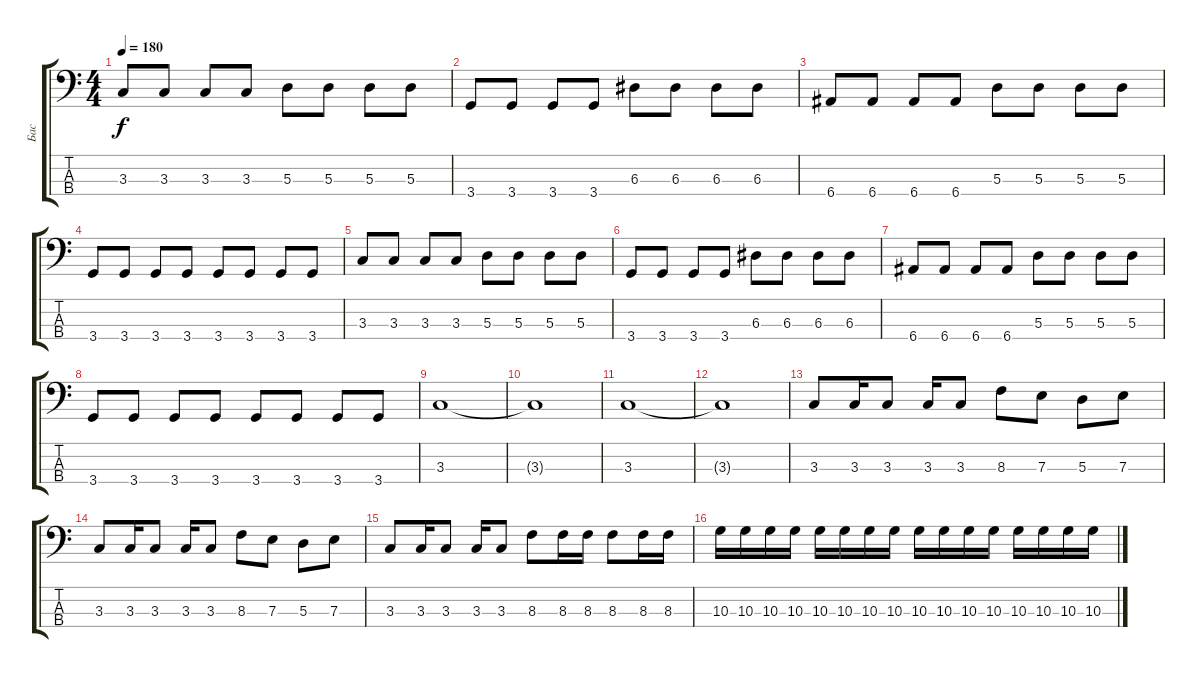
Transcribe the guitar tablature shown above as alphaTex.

\track ("Бас" "Бас") {instrument acousticguitarnylon}
\staff {score tabs}
\tuning (G2 D2 A1 E1) {hide}
\ts (4 4)
\tempo 180
\clef f4
\ks c
3.3.8{dy f} 3.3.8 3.3.8 3.3.8 5.3.8 5.3.8 5.3.8 5.3.8 |
3.4.8 3.4.8 3.4.8 3.4.8 6.3.8 6.3.8 6.3.8 6.3.8 |
6.4.8 6.4.8 6.4.8 6.4.8 5.3.8 5.3.8 5.3.8 5.3.8 |
3.4.8 3.4.8 3.4.8 3.4.8 3.4.8 3.4.8 3.4.8 3.4.8 |
3.3.8 3.3.8 3.3.8 3.3.8 5.3.8 5.3.8 5.3.8 5.3.8 |
3.4.8 3.4.8 3.4.8 3.4.8 6.3.8 6.3.8 6.3.8 6.3.8 |
6.4.8 6.4.8 6.4.8 6.4.8 5.3.8 5.3.8 5.3.8 5.3.8 |
3.4.8 3.4.8 3.4.8 3.4.8 3.4.8 3.4.8 3.4.8 3.4.8 |
3.3.1 |
3.3{t}.1 |
3.3.1 |
3.3{t}.1 |
3.3.8 3.3.16 3.3.8 3.3.16 3.3.8 8.3.8 7.3.8 5.3.8 7.3.8 |
3.3.8 3.3.16 3.3.8 3.3.16 3.3.8 8.3.8 7.3.8 5.3.8 7.3.8 |
3.3.8 3.3.16 3.3.8 3.3.16 3.3.8 8.3.8 8.3.16 8.3.16 8.3.8 8.3.16 8.3.16 |
10.3.16 10.3.16 10.3.16 10.3.16 10.3.16 10.3.16 10.3.16 10.3.16 10.3.16 10.3.16 10.3.16 10.3.16 10.3.16 10.3.16 10.3.16 10.3.16
